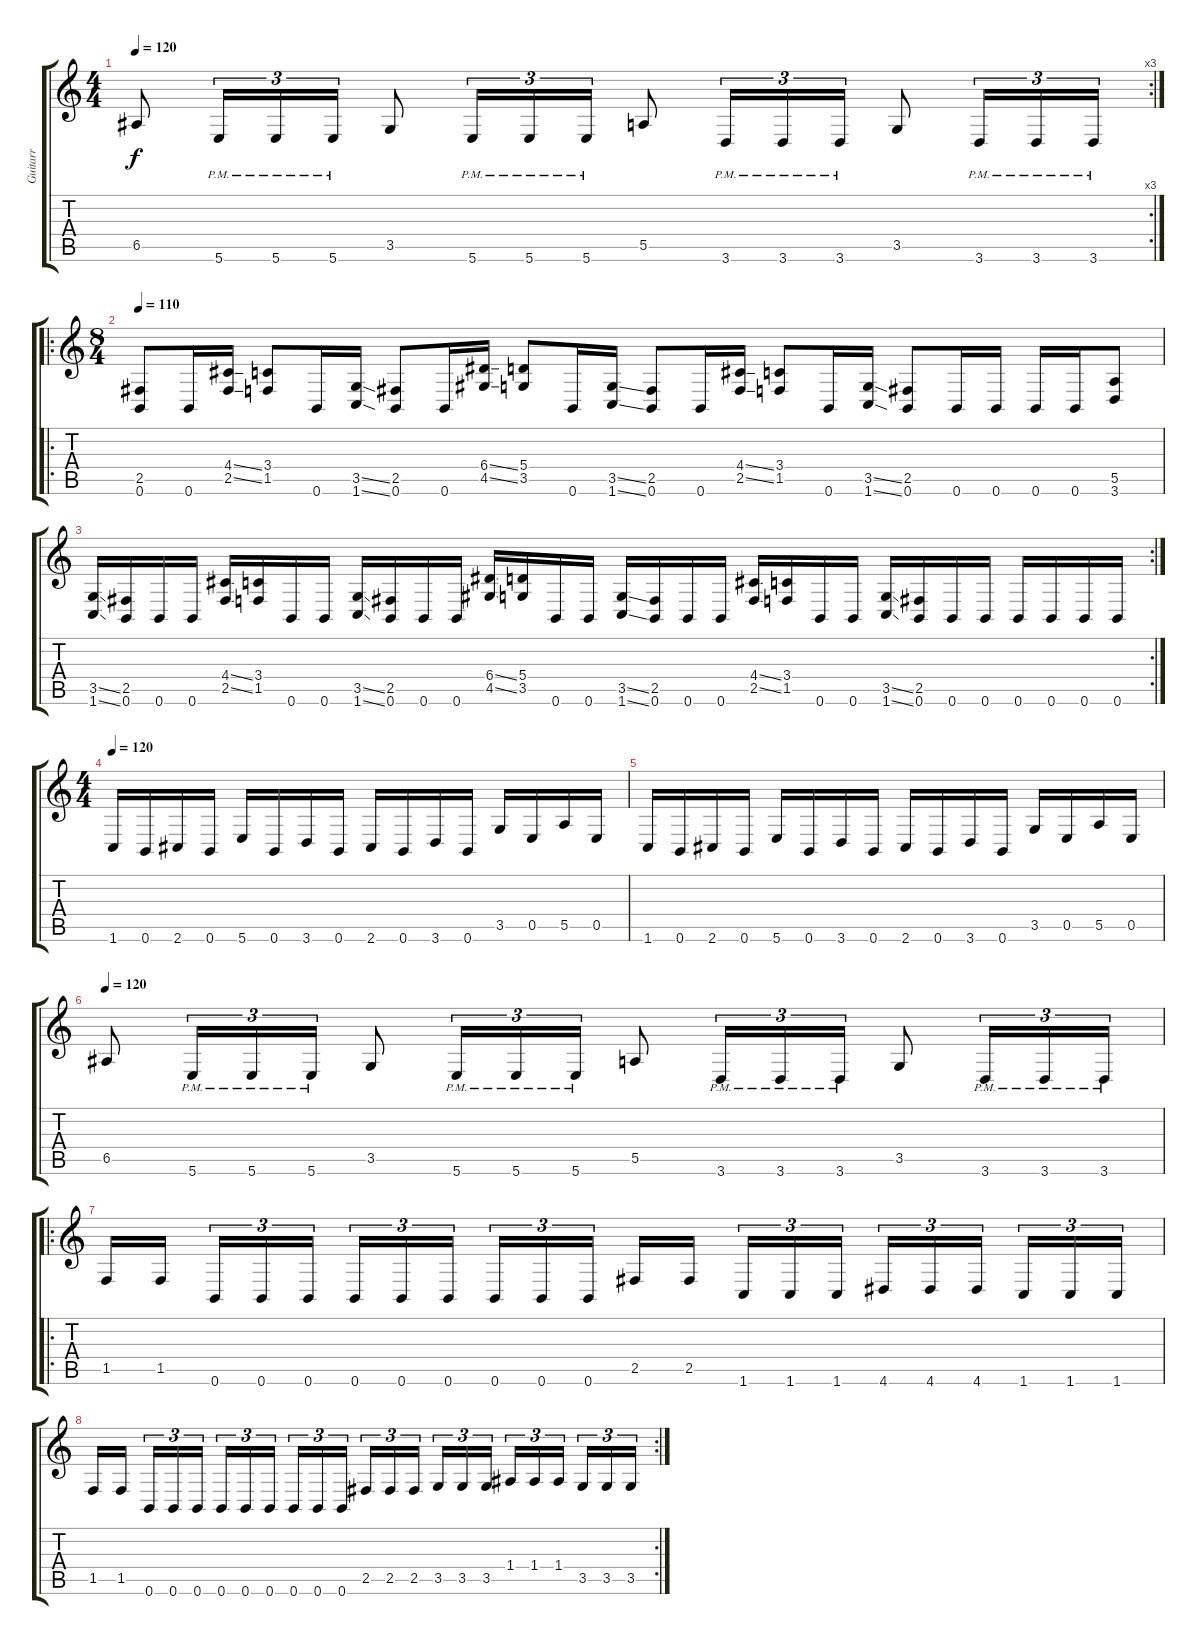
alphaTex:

\track ("Guitarr" "Guitarr") {instrument distortionguitar}
\staff {score tabs}
\tuning (B3 Gb3 D3 A2 E2 B1) {hide}
\rc 3
\ts (4 4)
\tempo 120
\clef g2
\ks c
6.5.8{dy f} 5.6{pm}.16{tu (3 2)} 5.6{pm}.16{tu (3 2)} 5.6{pm}.16{tu (3 2)} 3.5.8 5.6{pm}.16{tu (3 2)} 5.6{pm}.16{tu (3 2)} 5.6{pm}.16{tu (3 2)} 5.5.8 3.6{pm}.16{tu (3 2)} 3.6{pm}.16{tu (3 2)} 3.6{pm}.16{tu (3 2)} 3.5.8 3.6{pm}.16{tu (3 2)} 3.6{pm}.16{tu (3 2)} 3.6{pm}.16{tu (3 2)} |
\ro
\ts (8 4)
\tempo 110
(2.5 0.6).8 0.6.16 (4.4{ss} 2.5{ss}).16 (3.4 1.5).8 0.6.16 (3.5{ss} 1.6{ss}).16 (2.5 0.6).8 0.6.16 (6.4{ss} 4.5{ss}).16 (5.4 3.5).8 0.6.16 (3.5{ss} 1.6{ss}).16 (2.5 0.6).8 0.6.16 (4.4{ss} 2.5{ss}).16 (3.4 1.5).8 0.6.16 (3.5{ss} 1.6{ss}).16 (2.5 0.6).8 0.6.16 0.6.16 0.6.16 0.6.16 (5.5 3.6).8 |
\rc 2
(3.5{ss} 1.6{ss}).16 (2.5 0.6).16 0.6.16 0.6.16 (4.4{ss} 2.5{ss}).16 (3.4 1.5).16 0.6.16 0.6.16 (3.5{ss} 1.6{ss}).16 (2.5 0.6).16 0.6.16 0.6.16 (6.4{ss} 4.5{ss}).16 (5.4 3.5).16 0.6.16 0.6.16 (3.5{ss} 1.6{ss}).16 (2.5 0.6).16 0.6.16 0.6.16 (4.4{ss} 2.5{ss}).16 (3.4 1.5).16 0.6.16 0.6.16 (3.5{ss} 1.6{ss}).16 (2.5 0.6).16 0.6.16 0.6.16 0.6.16 0.6.16 0.6.16 0.6.16 |
\ts (4 4)
\tempo 120
1.6.16 0.6.16 2.6.16 0.6.16 5.6.16 0.6.16 3.6.16 0.6.16 2.6.16 0.6.16 3.6.16 0.6.16 3.5.16 0.5.16 5.5.16 0.5.16 |
1.6.16 0.6.16 2.6.16 0.6.16 5.6.16 0.6.16 3.6.16 0.6.16 2.6.16 0.6.16 3.6.16 0.6.16 3.5.16 0.5.16 5.5.16 0.5.16 |
\tempo 120
6.5.8 5.6{pm}.16{tu (3 2)} 5.6{pm}.16{tu (3 2)} 5.6{pm}.16{tu (3 2)} 3.5.8 5.6{pm}.16{tu (3 2)} 5.6{pm}.16{tu (3 2)} 5.6{pm}.16{tu (3 2)} 5.5.8 3.6{pm}.16{tu (3 2)} 3.6{pm}.16{tu (3 2)} 3.6{pm}.16{tu (3 2)} 3.5.8 3.6{pm}.16{tu (3 2)} 3.6{pm}.16{tu (3 2)} 3.6{pm}.16{tu (3 2)} |
\ro
1.5.16 1.5.16 0.6.16{tu (3 2)} 0.6.16{tu (3 2)} 0.6.16{tu (3 2)} 0.6.16{tu (3 2)} 0.6.16{tu (3 2)} 0.6.16{tu (3 2)} 0.6.16{tu (3 2)} 0.6.16{tu (3 2)} 0.6.16{tu (3 2)} 2.5.16 2.5.16 1.6.16{tu (3 2)} 1.6.16{tu (3 2)} 1.6.16{tu (3 2)} 4.6.16{tu (3 2)} 4.6.16{tu (3 2)} 4.6.16{tu (3 2)} 1.6.16{tu (3 2)} 1.6.16{tu (3 2)} 1.6.16{tu (3 2)} |
\rc 2
1.5.16 1.5.16 0.6.16{tu (3 2)} 0.6.16{tu (3 2)} 0.6.16{tu (3 2)} 0.6.16{tu (3 2)} 0.6.16{tu (3 2)} 0.6.16{tu (3 2)} 0.6.16{tu (3 2)} 0.6.16{tu (3 2)} 0.6.16{tu (3 2)} 2.5.16{tu (3 2)} 2.5.16{tu (3 2)} 2.5.16{tu (3 2)} 3.5.16{tu (3 2)} 3.5.16{tu (3 2)} 3.5.16{tu (3 2)} 1.4.16{tu (3 2)} 1.4.16{tu (3 2)} 1.4.16{tu (3 2)} 3.5.16{tu (3 2)} 3.5.16{tu (3 2)} 3.5.16{tu (3 2)}
